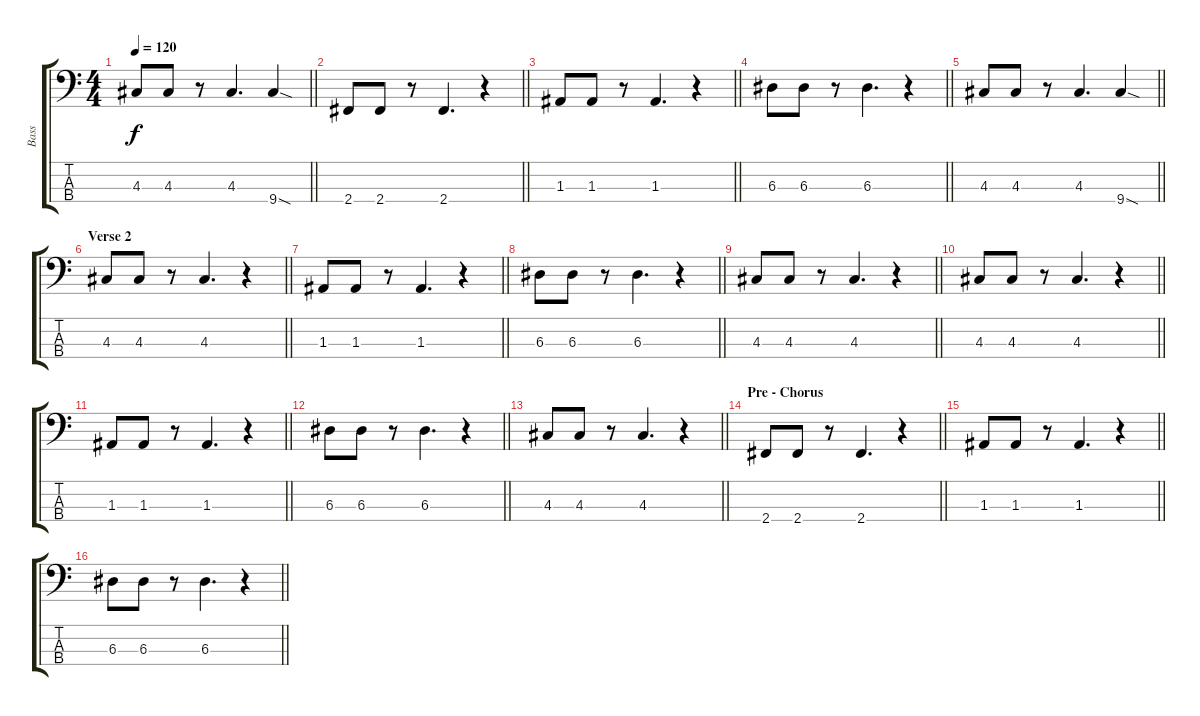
\track ("Bass" "Bass") {instrument electricbassfinger}
\staff {score tabs}
\tuning (G2 D2 A1 E1) {hide}
\ts (4 4)
\tempo 120
\clef f4
\barLineRight lightlight
\ks c
4.3.8{dy f} 4.3.8 r.8 4.3.4{d} 9.4{sod}.4 |
\barLineRight lightlight
2.4.8 2.4.8 r.8 2.4.4{d} r.4 |
\barLineRight lightlight
1.3.8 1.3.8 r.8 1.3.4{d} r.4 |
\barLineRight lightlight
6.3.8 6.3.8 r.8 6.3.4{d} r.4 |
\barLineRight lightlight
4.3.8 4.3.8 r.8 4.3.4{d} 9.4{sod}.4 |
\section ("" "Verse 2")
\barLineRight lightlight
4.3.8 4.3.8 r.8 4.3.4{d} r.4 |
\barLineRight lightlight
1.3.8 1.3.8 r.8 1.3.4{d} r.4 |
\barLineRight lightlight
6.3.8 6.3.8 r.8 6.3.4{d} r.4 |
\barLineRight lightlight
4.3.8 4.3.8 r.8 4.3.4{d} r.4 |
\barLineRight lightlight
4.3.8 4.3.8 r.8 4.3.4{d} r.4 |
\barLineRight lightlight
1.3.8 1.3.8 r.8 1.3.4{d} r.4 |
\barLineRight lightlight
6.3.8 6.3.8 r.8 6.3.4{d} r.4 |
\barLineRight lightlight
4.3.8 4.3.8 r.8 4.3.4{d} r.4 |
\section ("" "Pre - Chorus")
\barLineRight lightlight
2.4.8 2.4.8 r.8 2.4.4{d} r.4 |
\barLineRight lightlight
1.3.8 1.3.8 r.8 1.3.4{d} r.4 |
\barLineRight lightlight
6.3.8 6.3.8 r.8 6.3.4{d} r.4
